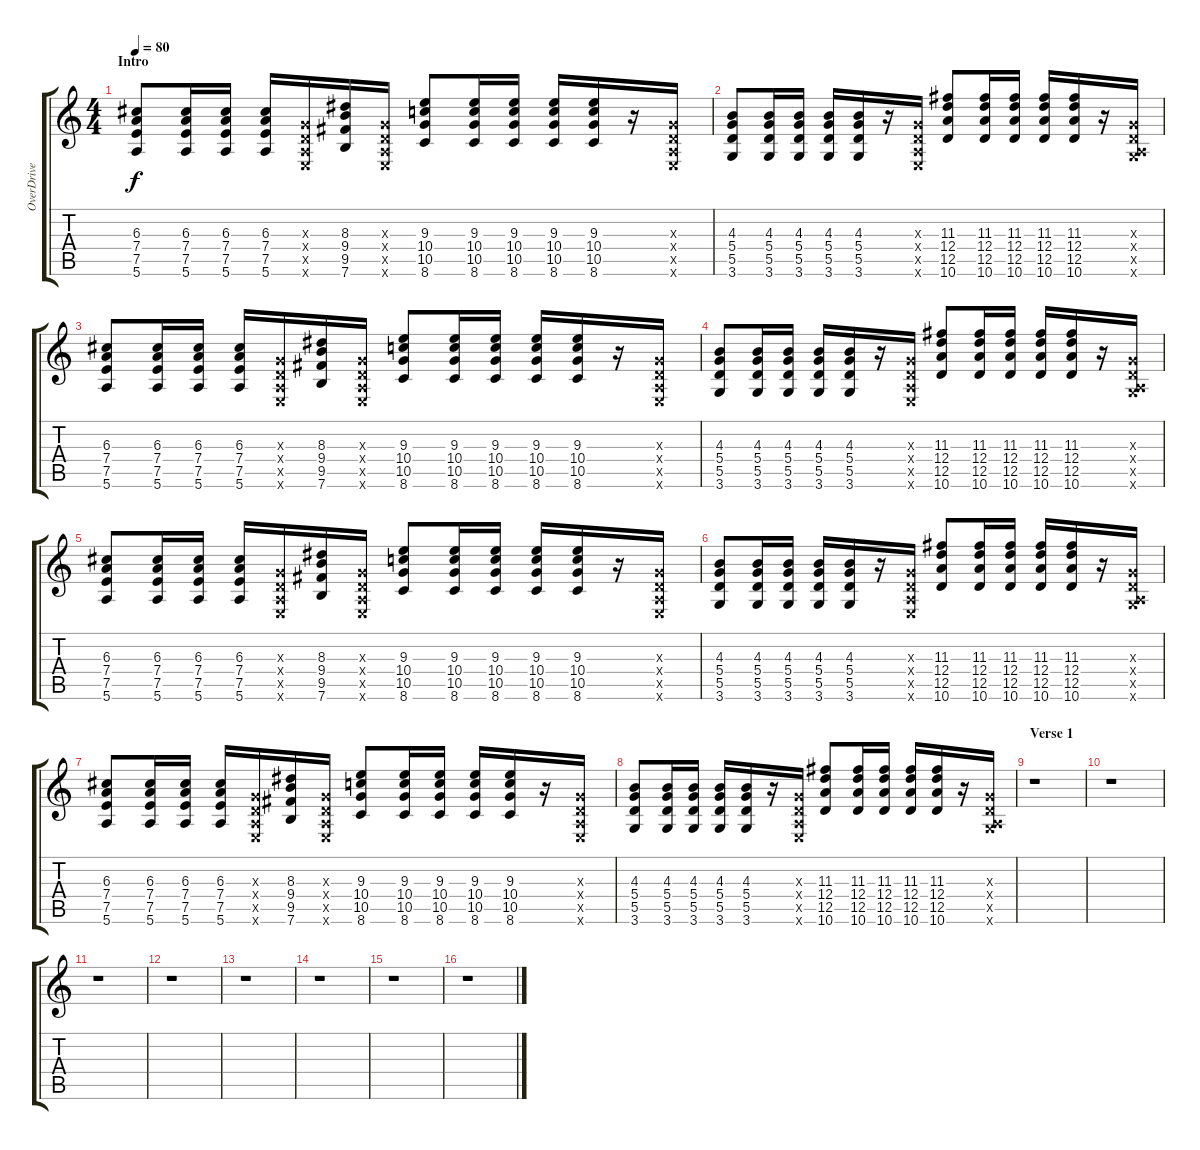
\track ("OverDrive Guitar" "OverDrive ") {instrument overdrivenguitar}
\staff {score tabs}
\tuning (E4 B3 G3 D3 A2 E2) {hide}
\ts (4 4)
\section ("" "Intro")
\tempo 80
\clef g2
\ks c
(6.3 7.4 7.5 5.6).8{dy f volume 11 balance 0 instrument overdrivenguitar} (6.3 7.4 7.5 5.6).16 (6.3 7.4 7.5 5.6).16 (6.3 7.4 7.5 5.6).16 (0.3{x} 0.4{x} 0.5{x} 0.6{x}).16 (8.3 9.4 9.5 7.6).16 (0.3{x} 0.4{x} 0.5{x} 0.6{x}).16 (9.3 10.4 10.5 8.6).8 (9.3 10.4 10.5 8.6).16 (9.3 10.4 10.5 8.6).16 (9.3 10.4 10.5 8.6).16 (9.3 10.4 10.5 8.6).16 r.16 (0.3{x} 0.4{x} 0.5{x} 0.6{x}).16 |
(4.3 5.4 5.5 3.6).8 (4.3 5.4 5.5 3.6).16 (4.3 5.4 5.5 3.6).16 (4.3 5.4 5.5 3.6).16 (4.3 5.4 5.5 3.6).16 r.16 (0.3{x} 0.4{x} 0.5{x} 0.6{x}).16 (11.3 12.4 12.5 10.6).8 (11.3 12.4 12.5 10.6).16 (11.3 12.4 12.5 10.6).16 (11.3 12.4 12.5 10.6).16 (11.3 12.4 12.5 10.6).16 r.16 (0.3{x} 0.4{x} 0.5{x} 3.6{x}).16 |
(6.3 7.4 7.5 5.6).8 (6.3 7.4 7.5 5.6).16 (6.3 7.4 7.5 5.6).16 (6.3 7.4 7.5 5.6).16 (0.3{x} 0.4{x} 0.5{x} 0.6{x}).16 (8.3 9.4 9.5 7.6).16 (0.3{x} 0.4{x} 0.5{x} 0.6{x}).16 (9.3 10.4 10.5 8.6).8 (9.3 10.4 10.5 8.6).16 (9.3 10.4 10.5 8.6).16 (9.3 10.4 10.5 8.6).16 (9.3 10.4 10.5 8.6).16 r.16 (0.3{x} 0.4{x} 0.5{x} 0.6{x}).16 |
(4.3 5.4 5.5 3.6).8 (4.3 5.4 5.5 3.6).16 (4.3 5.4 5.5 3.6).16 (4.3 5.4 5.5 3.6).16 (4.3 5.4 5.5 3.6).16 r.16 (0.3{x} 0.4{x} 0.5{x} 0.6{x}).16 (11.3 12.4 12.5 10.6).8 (11.3 12.4 12.5 10.6).16 (11.3 12.4 12.5 10.6).16 (11.3 12.4 12.5 10.6).16 (11.3 12.4 12.5 10.6).16 r.16 (0.3{x} 0.4{x} 0.5{x} 3.6{x}).16 |
(6.3 7.4 7.5 5.6).8 (6.3 7.4 7.5 5.6).16 (6.3 7.4 7.5 5.6).16 (6.3 7.4 7.5 5.6).16 (0.3{x} 0.4{x} 0.5{x} 0.6{x}).16 (8.3 9.4 9.5 7.6).16{volume 16 balance 8} (0.3{x} 0.4{x} 0.5{x} 0.6{x}).16 (9.3 10.4 10.5 8.6).8 (9.3 10.4 10.5 8.6).16 (9.3 10.4 10.5 8.6).16 (9.3 10.4 10.5 8.6).16 (9.3 10.4 10.5 8.6).16 r.16 (0.3{x} 0.4{x} 0.5{x} 0.6{x}).16 |
(4.3 5.4 5.5 3.6).8 (4.3 5.4 5.5 3.6).16 (4.3 5.4 5.5 3.6).16 (4.3 5.4 5.5 3.6).16 (4.3 5.4 5.5 3.6).16 r.16 (0.3{x} 0.4{x} 0.5{x} 0.6{x}).16 (11.3 12.4 12.5 10.6).8 (11.3 12.4 12.5 10.6).16 (11.3 12.4 12.5 10.6).16 (11.3 12.4 12.5 10.6).16 (11.3 12.4 12.5 10.6).16 r.16 (0.3{x} 0.4{x} 0.5{x} 3.6{x}).16 |
(6.3 7.4 7.5 5.6).8 (6.3 7.4 7.5 5.6).16 (6.3 7.4 7.5 5.6).16 (6.3 7.4 7.5 5.6).16 (0.3{x} 0.4{x} 0.5{x} 0.6{x}).16 (8.3 9.4 9.5 7.6).16 (0.3{x} 0.4{x} 0.5{x} 0.6{x}).16 (9.3 10.4 10.5 8.6).8 (9.3 10.4 10.5 8.6).16 (9.3 10.4 10.5 8.6).16 (9.3 10.4 10.5 8.6).16 (9.3 10.4 10.5 8.6).16 r.16 (0.3{x} 0.4{x} 0.5{x} 0.6{x}).16 |
(4.3 5.4 5.5 3.6).8 (4.3 5.4 5.5 3.6).16 (4.3 5.4 5.5 3.6).16 (4.3 5.4 5.5 3.6).16 (4.3 5.4 5.5 3.6).16 r.16 (0.3{x} 0.4{x} 0.5{x} 0.6{x}).16 (11.3 12.4 12.5 10.6).8 (11.3 12.4 12.5 10.6).16 (11.3 12.4 12.5 10.6).16 (11.3 12.4 12.5 10.6).16 (11.3 12.4 12.5 10.6).16 r.16 (0.3{x} 0.4{x} 0.5{x} 3.6{x}).16 |
\section ("" "Verse 1")
r.1 |
r.1 |
r.1 |
r.1 |
r.1 |
r.1 |
r.1 |
r.1
